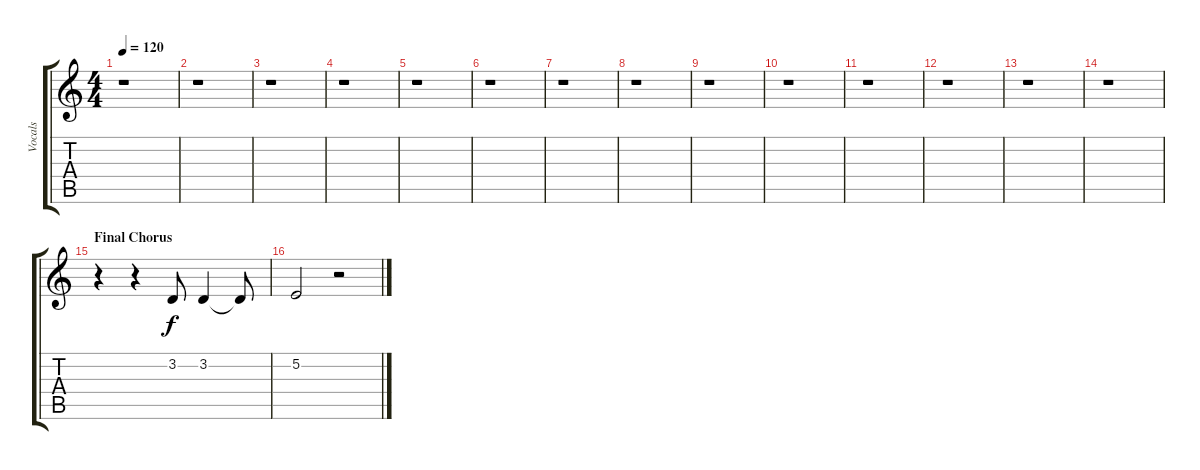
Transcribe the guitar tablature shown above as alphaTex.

\track ("Vocals" "Vocals") {instrument accordion}
\staff {score tabs}
\tuning (E4 B3 G3 D3 A2 E2) {hide}
\ts (4 4)
\tempo 120
\clef g2
\ks c
r.1{dy f} |
r.1 |
r.1 |
r.1 |
r.1 |
r.1 |
r.1 |
r.1 |
r.1 |
r.1 |
r.1 |
r.1 |
r.1 |
r.1 |
\section ("" "Final Chorus")
r.4 r.4 3.2.8 3.2.4 3.2{t}.8 |
5.2.2 r.2
